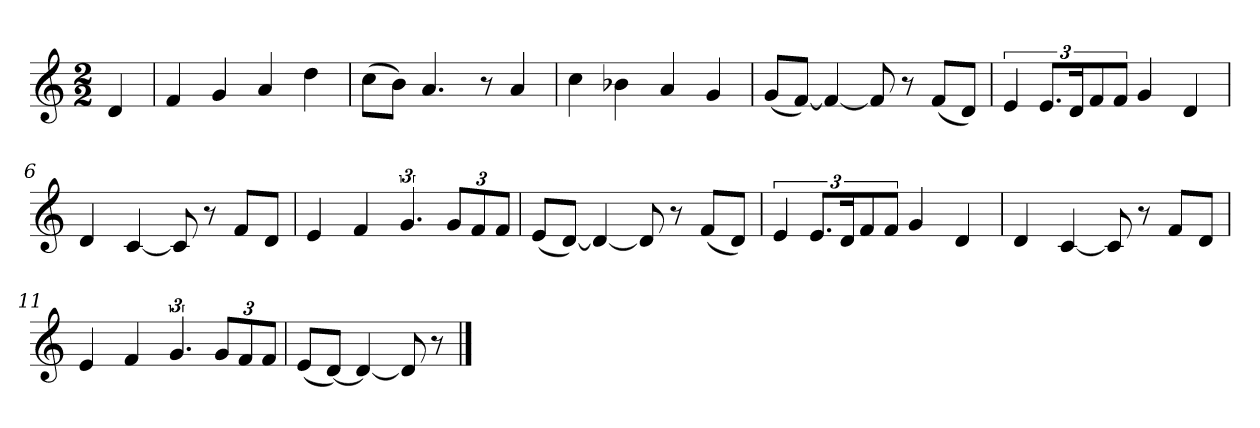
**kern
*part1
*staff1
*k[]
*M2/2
*MM120
=
4d
=1
4f
4g
4a
4dd
=2
(8ccL
8bJ)
4.a
8r
4a
=3
4cc
4b-X
4a
4g
=4
(8gL
[8fJ)
4f_
8f]
8r
(8fL
8dJ)
=5
6e
12.eL
24dK
12f
12fJ
4g
4d
=6
4d
[4c
8c]
8r
8fL
8dJ
=7
4e
4f
6.g
12gL
12f
12fJ
=8
(8eL
[8dJ)
4d_
8d]
8r
(8fL
8dJ)
=9
6e
12.eL
24dK
12f
12fJ
4g
4d
=10
4d
[4c
8c]
8r
8fL
8dJ
=11
4e
4f
6.g
12gL
12f
12fJ
=12
(8eL
[8dJ)
4d_
8d]
8r
==
*-
